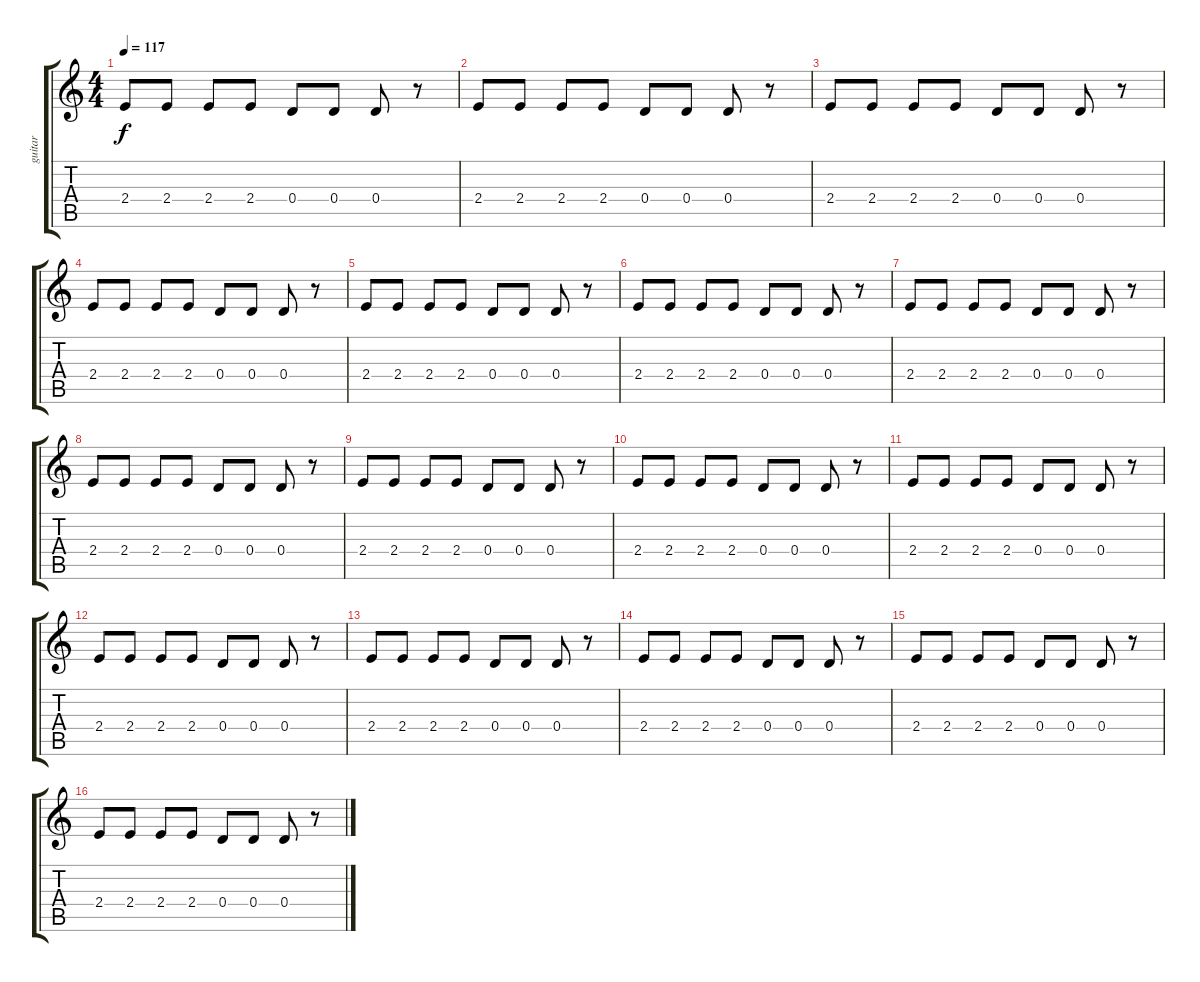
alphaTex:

\track ("guitar" "guitar") {instrument electricguitarclean}
\staff {score tabs}
\tuning (E4 B3 G3 D3 A2 E2) {hide}
\ts (4 4)
\tempo 117
\clef g2
\ks c
2.4.8{dy f} 2.4.8 2.4.8 2.4.8 0.4.8 0.4.8 0.4.8 r.8 |
2.4.8 2.4.8 2.4.8 2.4.8 0.4.8 0.4.8 0.4.8 r.8 |
2.4.8 2.4.8 2.4.8 2.4.8 0.4.8 0.4.8 0.4.8 r.8 |
2.4.8 2.4.8 2.4.8 2.4.8 0.4.8 0.4.8 0.4.8 r.8 |
2.4.8 2.4.8 2.4.8 2.4.8 0.4.8 0.4.8 0.4.8 r.8 |
2.4.8 2.4.8 2.4.8 2.4.8 0.4.8 0.4.8 0.4.8 r.8 |
2.4.8 2.4.8 2.4.8 2.4.8 0.4.8 0.4.8 0.4.8 r.8 |
2.4.8 2.4.8 2.4.8 2.4.8 0.4.8 0.4.8 0.4.8 r.8 |
2.4.8 2.4.8 2.4.8 2.4.8 0.4.8 0.4.8 0.4.8 r.8 |
2.4.8 2.4.8 2.4.8 2.4.8 0.4.8 0.4.8 0.4.8 r.8 |
2.4.8 2.4.8 2.4.8 2.4.8 0.4.8 0.4.8 0.4.8 r.8 |
2.4.8 2.4.8 2.4.8 2.4.8 0.4.8 0.4.8 0.4.8 r.8 |
2.4.8 2.4.8 2.4.8 2.4.8 0.4.8 0.4.8 0.4.8 r.8 |
2.4.8 2.4.8 2.4.8 2.4.8 0.4.8 0.4.8 0.4.8 r.8 |
2.4.8 2.4.8 2.4.8 2.4.8 0.4.8 0.4.8 0.4.8 r.8 |
2.4.8 2.4.8 2.4.8 2.4.8 0.4.8 0.4.8 0.4.8 r.8
